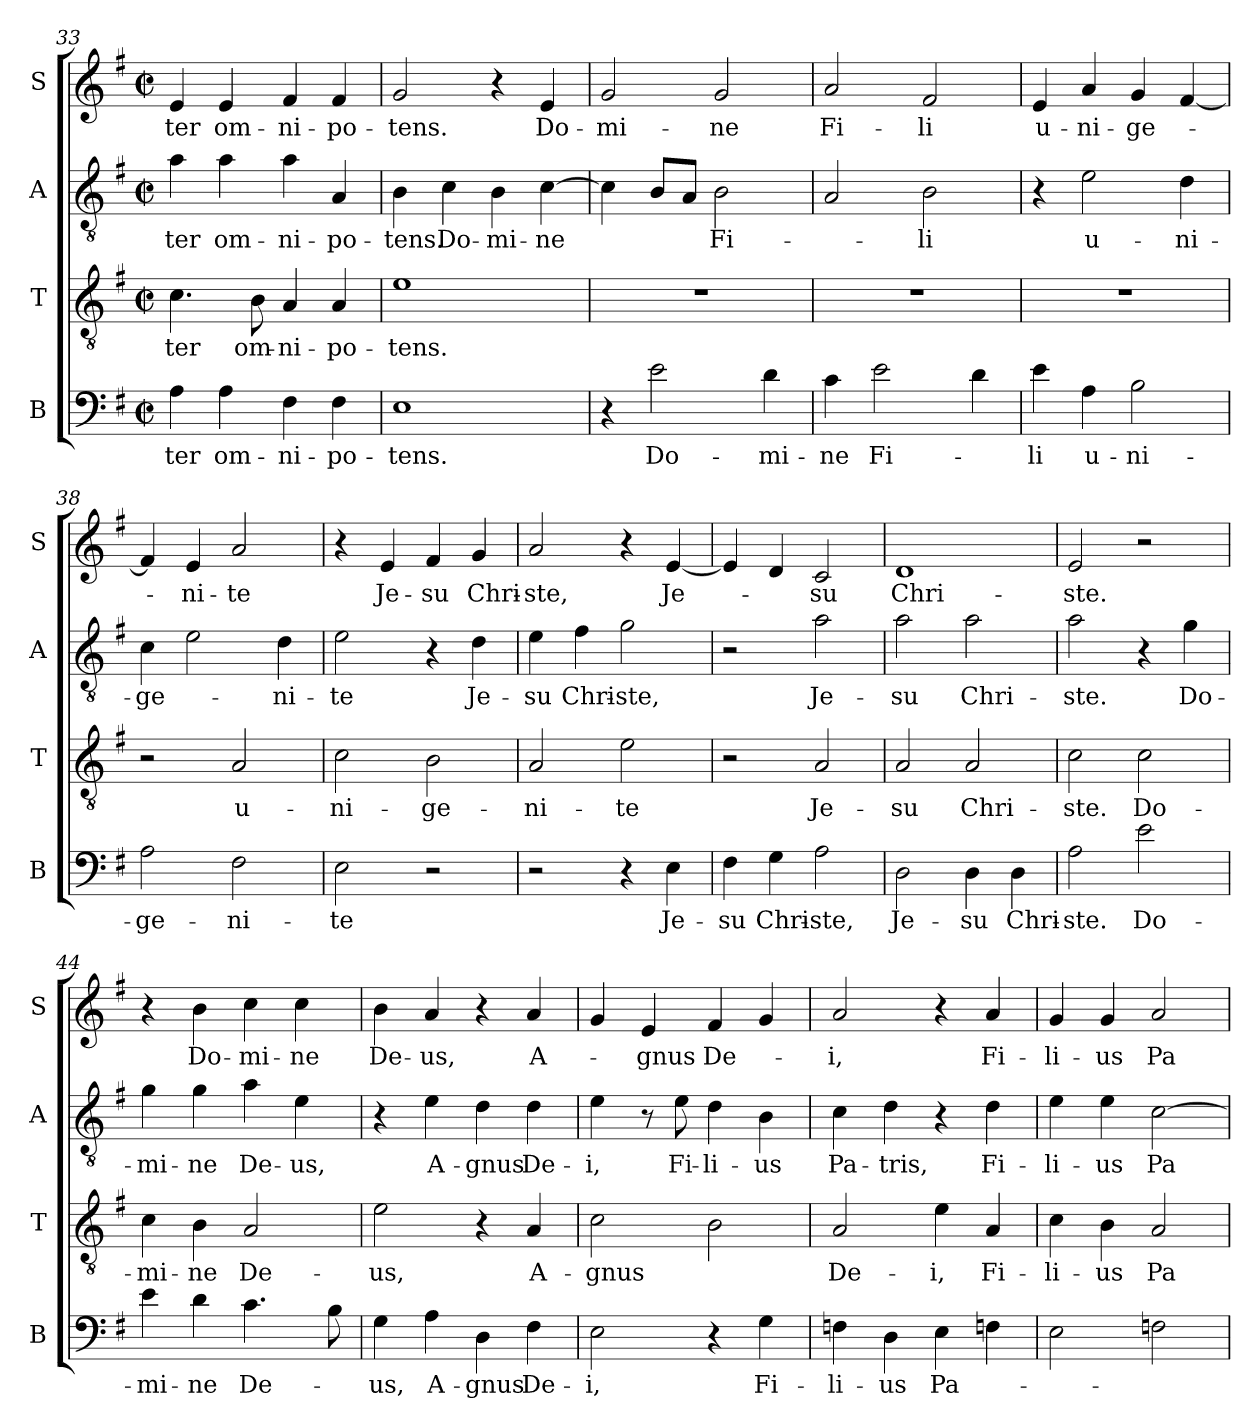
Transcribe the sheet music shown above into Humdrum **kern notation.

**kern	**text	**kern	**text	**kern	**text	**kern	**text
*part4	*part4	*part3	*part3	*part2	*part2	*part1	*part1
*staff4	*staff4	*staff3	*staff3	*staff2	*staff2	*staff1	*staff1
*I"B	*	*I"T	*	*I"A	*	*I"S	*
*I'B	*	*I'T	*	*I'A	*	*I'S	*
*clefF4	*	*clefGv2	*	*clefGv2	*	*clefG2	*
*k[f#]	*	*k[f#]	*	*k[f#]	*	*k[f#]	*
*M2/2	*	*M2/2	*	*M2/2	*	*M2/2	*
*met(c|)	*	*met(c|)	*	*met(c|)	*	*met(c|)	*
=33	=33	=33	=33	=33	=33	=33	=33
4A\	-ter	4.c\	-ter	4a\	-ter	4e/	-ter
4A\	om-	.	.	4a\	om-	4e/	om-
.	.	8B\	om-	.	.	.	.
4F#\	-ni-	4A/	-ni-	4a\	-ni-	4f#/	-ni-
4F#\	-po-	4A/	-po-	4A/	-po-	4f#/	-po-
=34	=34	=34	=34	=34	=34	=34	=34
1E	-tens.	1e	-tens.	4B\	-tens.	2g/	-tens.
.	.	.	.	4c\	Do-	.	.
.	.	.	.	4B\	-mi-	4r	.
.	.	.	.	[4c\	-ne	4e/	Do-
=35	=35	=35	=35	=35	=35	=35	=35
4r	.	1r	.	4c\]	.	2g/	-mi-
2e\	Do-	.	.	8B/L	.	.	.
.	.	.	.	8A/J	.	.	.
.	.	.	.	2B\	Fi-	2g/	-ne
4d\	-mi-	.	.	.	.	.	.
=36	=36	=36	=36	=36	=36	=36	=36
4c\	-ne	1r	.	2A/	.	2a/	Fi-
2e\	Fi-	.	.	.	.	.	.
.	.	.	.	2B\	-li	2f#/	-li
4d\	.	.	.	.	.	.	.
=37	=37	=37	=37	=37	=37	=37	=37
4e\	-li	1r	.	4r	.	4e/	u-
4A\	u-	.	.	2e\	u-	4a/	-ni-
2B\	-ni-	.	.	.	.	4g/	-ge-
.	.	.	.	4d\	-ni-	[4f#/	.
=38	=38	=38	=38	=38	=38	=38	=38
2A\	-ge-	2r	.	4c\	-ge-	4f#/]	.
.	.	.	.	2e\	.	4e/	-ni-
2F#\	-ni-	2A/	u-	.	.	2a/	-te
.	.	.	.	4d\	-ni-	.	.
=39	=39	=39	=39	=39	=39	=39	=39
2E\	-te	2c\	-ni-	2e\	-te	4r	.
.	.	.	.	.	.	4e/	Je-
2r	.	2B\	-ge-	4r	.	4f#/	-su
.	.	.	.	4d\	Je-	4g/	Chri-
=40	=40	=40	=40	=40	=40	=40	=40
2r	.	2A/	-ni-	4e\	-su	2a/	-ste,
.	.	.	.	4f#\	Chri-	.	.
4r	.	2e\	-te	2g\	-ste,	4r	.
4E\	Je-	.	.	.	.	[4e/	Je-
=41	=41	=41	=41	=41	=41	=41	=41
4F#\	-su	2r	.	2r	.	4e/]	.
4G\	Chri-	.	.	.	.	4d/	.
2A\	-ste,	2A/	Je-	2a\	Je-	2c/	-su
=42	=42	=42	=42	=42	=42	=42	=42
2D\	Je-	2A/	-su	2a\	-su	1d	Chri-
4D\	-su	2A/	Chri-	2a\	Chri-	.	.
4D\	Chri-	.	.	.	.	.	.
=43	=43	=43	=43	=43	=43	=43	=43
2A\	-ste.	2c\	-ste.	2a\	-ste.	2e/	-ste.
2e\	Do-	2c\	Do-	4r	.	2r	.
.	.	.	.	4g\	Do-	.	.
=44	=44	=44	=44	=44	=44	=44	=44
4e\	-mi-	4c\	-mi-	4g\	-mi-	4r	.
4d\	-ne	4B\	-ne	4g\	-ne	4b\	Do-
4.c\	De-	2A/	De-	4a\	De-	4cc\	-mi-
.	.	.	.	4e\	-us,	4cc\	-ne
8B\	.	.	.	.	.	.	.
=45	=45	=45	=45	=45	=45	=45	=45
4G\	-us,	2e\	-us,	4r	.	4b\	De-
4A\	A-	.	.	4e\	A-	4a/	-us,
4D\	-gnus	4r	.	4d\	-gnus	4r	.
4F#\	De-	4A/	A-	4d\	De-	4a/	A-
=46	=46	=46	=46	=46	=46	=46	=46
2E\	-i,	2c\	-gnus	4e\	-i,	4g/	.
.	.	.	.	8r	.	4e/	-gnus
.	.	.	.	8e\	Fi-	.	.
4r	.	2B\	.	4d\	-li-	4f#/	De-
4G\	Fi-	.	.	4B\	-us	4g/	.
=47	=47	=47	=47	=47	=47	=47	=47
4Fn\	-li-	2A/	De-	4c\	Pa-	2a/	-i,
4D\	-us	.	.	4d\	-tris,	.	.
4E\	Pa-	4e\	-i,	4r	.	4r	.
4Fn\	.	4A/	Fi-	4d\	Fi-	4a/	Fi-
=48	=48	=48	=48	=48	=48	=48	=48
*	*	*	*	*	*	*MM92	*
2E\	.	4c\	-li-	4e\	-li-	4g/	-li-
.	.	4B\	-us	4e\	-us	4g/	-us
2Fn\	.	2A/	Pa-	[2c\	Pa-	2a/	Pa-
=	=	=	=	=	=	=	=
*-	*-	*-	*-	*-	*-	*-	*-
